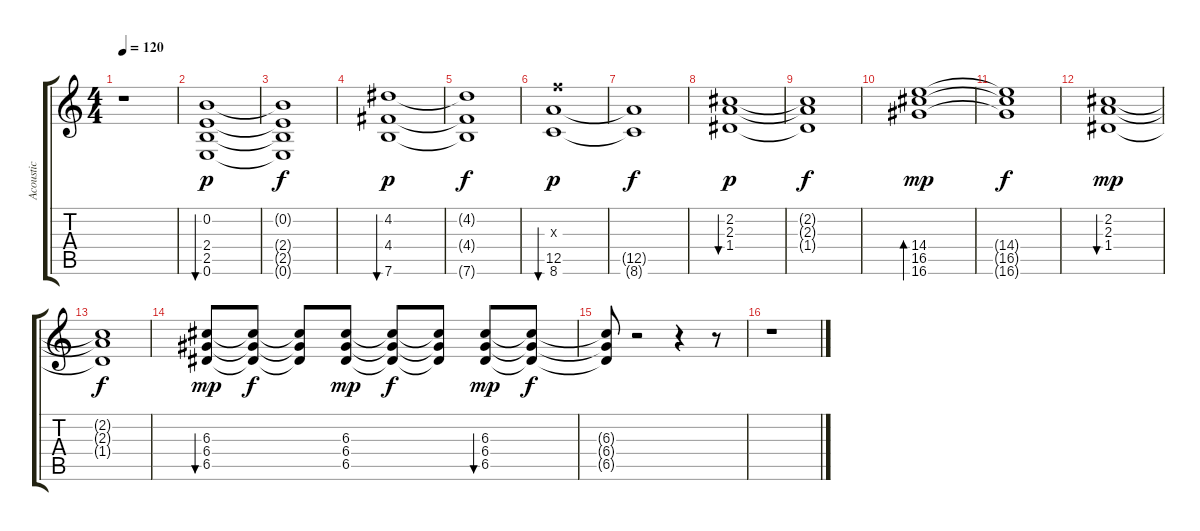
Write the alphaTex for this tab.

\track ("Acoustic" "Acoustic") {instrument acousticguitarnylon}
\staff {score tabs}
\tuning (E4 B3 G3 D3 A2 E2) {hide}
\ts (4 4)
\tempo 120
\clef g2
\ks c
r.1{dy f} |
(0.2 2.4 2.5 0.6).1{bu 480 dy p} |
(0.2{t} 2.4{t} 2.5{t} 0.6{t}).1{dy f} |
(4.2 4.4 7.6).1{bu 480 dy p} |
(4.2{t} 4.4{t} 7.6{t}).1{dy f} |
(10.3{x} 12.5 8.6).1{bu 480 dy p} |
(12.5{t} 8.6{t}).1{dy f} |
(2.2 2.3 1.4).1{bu 480 dy p} |
(2.2{t} 2.3{t} 1.4{t}).1{dy f} |
(14.4 16.5 16.6).1{bd 480 dy mp} |
(14.4{t} 16.5{t} 16.6{t}).1{dy f} |
(2.2 2.3 1.4).1{bu 480 dy mp} |
(2.2{t} 2.3{t} 1.4{t}).1{dy f} |
(6.3 6.4 6.5).8{bu 480 dy mp} (6.3{t} 6.4{t} 6.5{t}).8{dy f} (6.3{t} 6.4{t} 6.5{t}).8 (6.3 6.4 6.5).8{dy mp} (6.3{t} 6.4{t} 6.5{t}).8{dy f} (6.3{t} 6.4{t} 6.5{t}).8 (6.3 6.4 6.5).8{bu 480 dy mp} (6.3{t} 6.4{t} 6.5{t}).8{dy f} |
(6.3{t} 6.4{t} 6.5{t}).8 r.2 r.4 r.8 |
r.1
